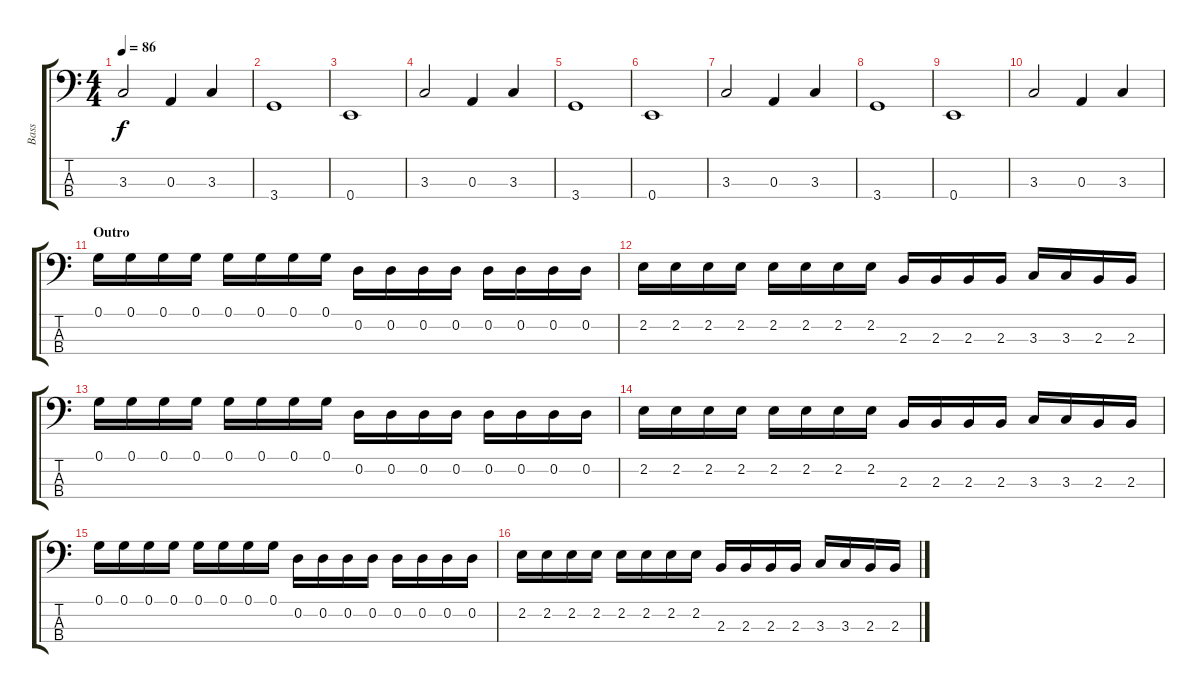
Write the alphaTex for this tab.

\track ("Bass" "Bass") {instrument electricbasspick}
\staff {score tabs}
\tuning (G2 D2 A1 E1) {hide}
\ts (4 4)
\tempo 86
\clef f4
\ks c
3.3.2{dy f} 0.3.4 3.3.4 |
3.4.1 |
0.4.1 |
3.3.2 0.3.4 3.3.4 |
3.4.1 |
0.4.1 |
3.3.2 0.3.4 3.3.4 |
3.4.1 |
0.4.1 |
3.3.2 0.3.4 3.3.4 |
\section ("" "Outro")
0.1.16{instrument electricbasspick} 0.1.16 0.1.16 0.1.16 0.1.16 0.1.16 0.1.16 0.1.16 0.2.16 0.2.16 0.2.16 0.2.16 0.2.16 0.2.16 0.2.16 0.2.16 |
2.2.16 2.2.16 2.2.16 2.2.16 2.2.16 2.2.16 2.2.16 2.2.16 2.3.16 2.3.16 2.3.16 2.3.16 3.3.16 3.3.16 2.3.16 2.3.16 |
0.1.16 0.1.16 0.1.16 0.1.16 0.1.16 0.1.16 0.1.16 0.1.16 0.2.16 0.2.16 0.2.16 0.2.16 0.2.16 0.2.16 0.2.16 0.2.16 |
2.2.16 2.2.16 2.2.16 2.2.16 2.2.16 2.2.16 2.2.16 2.2.16 2.3.16 2.3.16 2.3.16 2.3.16 3.3.16 3.3.16 2.3.16 2.3.16 |
0.1.16 0.1.16 0.1.16 0.1.16 0.1.16 0.1.16 0.1.16 0.1.16 0.2.16 0.2.16 0.2.16 0.2.16 0.2.16 0.2.16 0.2.16 0.2.16 |
2.2.16 2.2.16 2.2.16 2.2.16 2.2.16 2.2.16 2.2.16 2.2.16 2.3.16 2.3.16 2.3.16 2.3.16 3.3.16 3.3.16 2.3.16 2.3.16
